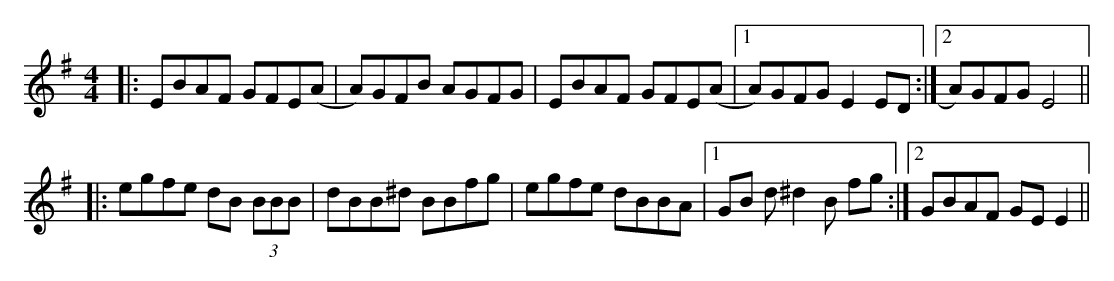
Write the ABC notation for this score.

X:1
M:4/4
K:Emin
|:EBAF GFE(A|A)GFB AGFG|EBAF GFE(A|1 A)GFG E2ED:|2 A)GFG E4||
|:egfe dB (3BBB|dBB^d BBfg|egfe dBBA|1 GB d^d2 B fg:|2 GBAF GEE2||
